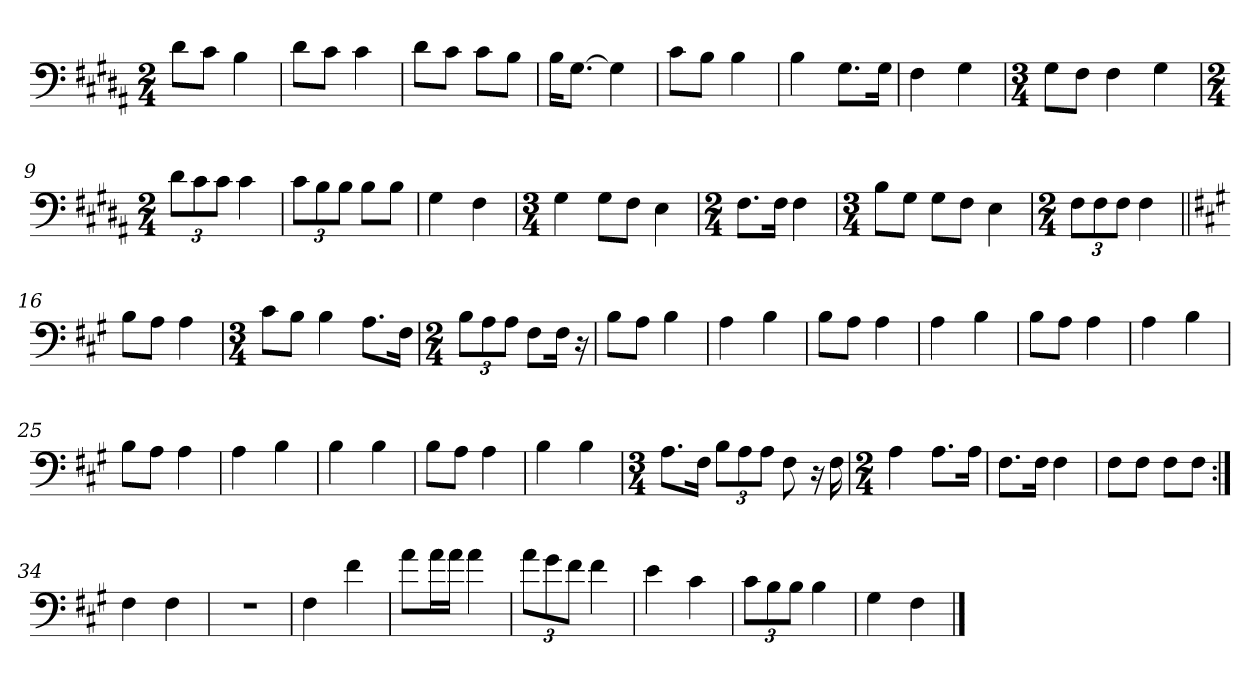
**kern
*part1
*staff1
*clefF4
*k[f#c#g#d#a#]
*M2/4
=1
8d#\L
8c#\J
4B\
=2
8d#\L
8c#\J
4c#\
=3
8d#\L
8c#\J
8c#\L
8B\J
=4
16B\KL
[8.G#\J
4G#\]
=5
8c#\L
8B\J
4B\
=6
4B\
8.G#\L
16G#\Jk
=7
4F#\
4G#\
=8
*M3/4
8G#\L
8F#\J
4F#\
4G#\
=9
*M2/4
12d#\L
12c#\
12c#\J
4c#\
=10
12c#\L
12B\
12B\J
8B\L
8B\J
=11
4G#\
4F#\
=12
*M3/4
4G#\
8G#\L
8F#\J
4E\
=13
*M2/4
8.F#\L
16F#\Jk
4F#\
=14
*M3/4
8B\L
8G#\J
8G#\L
8F#\J
4E\
=15
*M2/4
12F#\L
12F#\
12F#\J
4F#\
=16||
*k[f#c#g#]
8B\L
8A\J
4A\
=17
*M3/4
8c#\L
8B\J
4B\
8.A\L
16F#\Jk
=18
*M2/4
12B\L
12A\
12A\J
8F#\L
16F#\Jk
16r
=19
8B\L
8A\J
4B\
=20
4A\
4B\
=21
8B\L
8A\J
4A\
=22
4A\
4B\
=23
8B\L
8A\J
4A\
=24
4A\
4B\
=25
8B\L
8A\J
4A\
=26
4A\
4B\
=27
4B\
4B\
=28
8B\L
8A\J
4A\
=29
4B\
4B\
=30
*M3/4
8.A\L
16F#\Jk
12B\L
12A\
12A\J
8F#\
16r
16F#\
=31
*M2/4
4A\
8.A\L
16A\Jk
=32
8.F#\L
16F#\Jk
4F#\
=
8F#\L
8F#\J
8F#\L
8F#\J
=34:|!
4F#\
4F#\
=35
2r
=36
4F#\
4f#\
=37
8a\L
16a\L
16a\JJ
4a\
=38
12a\L
12g#\
12f#\J
4f#\
=39
4e\
4c#\
=40
12c#\L
12B\
12B\J
4B\
=41
4G#\
4F#\
==
*-
